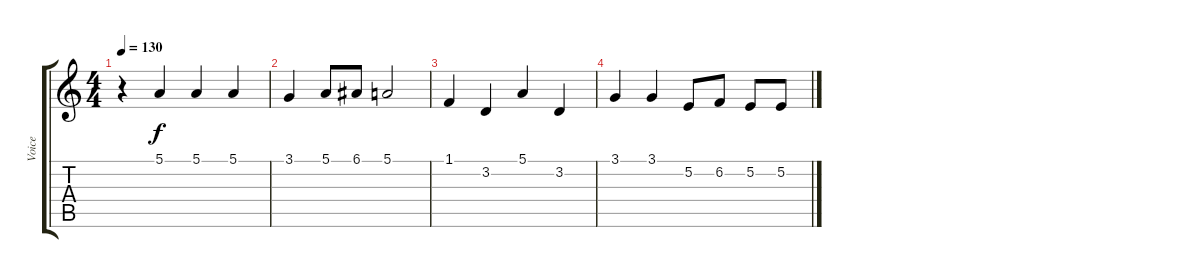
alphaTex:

\track ("Voice" "Voice") {instrument orchestralharp}
\staff {score tabs}
\tuning (E4 B3 G3 D3 A2 D2) {hide}
\ts (4 4)
\tempo 130
\clef g2
\ks c
r.4{dy f} 5.1.4 5.1.4 5.1.4 |
3.1.4 5.1.8 6.1.8 5.1.2 |
1.1.4 3.2.4 5.1.4 3.2.4 |
3.1.4 3.1.4 5.2.8 6.2.8 5.2.8 5.2.8
